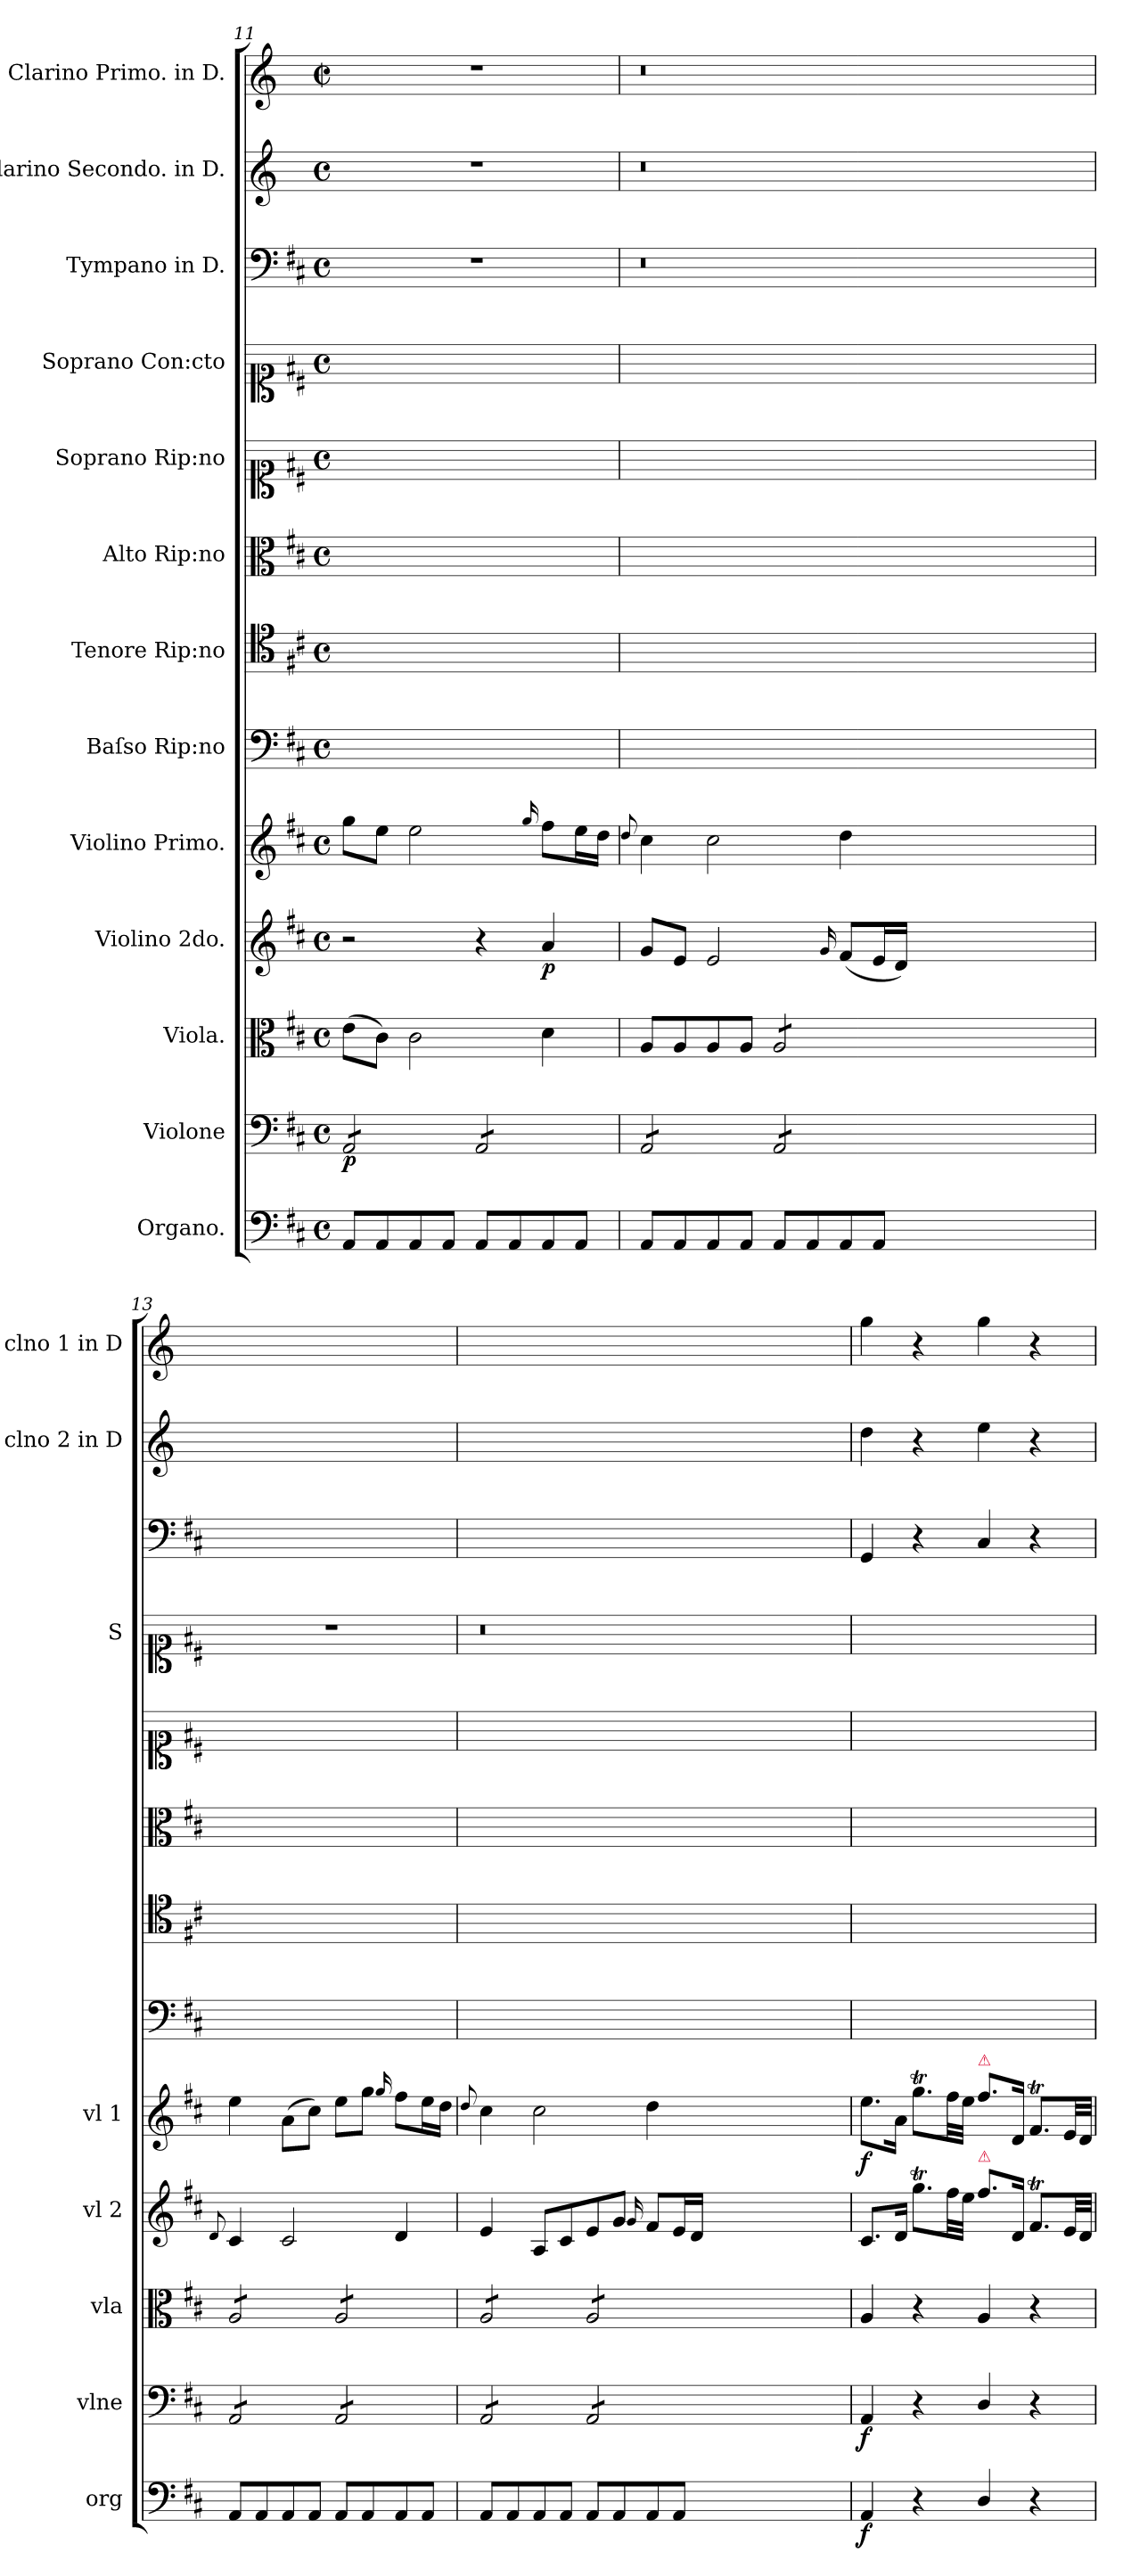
**kern	**dynam	**kern	**dynam	**kern	**dynam	**kern	**dynam	**kern	**dynam	**kern	**kern	**kern	**kern	**kern	**kern	**kern	**kern
*part13	*part13	*part12	*part12	*part11	*part11	*part10	*part10	*part9	*part9	*part8	*part7	*part6	*part5	*part4	*part3	*part2	*part1
*staff13	*staff13	*staff12	*staff12	*staff11	*staff11	*staff10	*staff10	*staff9	*staff9	*staff8	*staff7	*staff6	*staff5	*staff4	*staff3	*staff2	*staff1
*I"Organo.	*	*I"Violone	*	*I"Viola.	*	*I"Violino 2do.	*	*I"Violino Primo.	*	*I"Baſso Rip:no	*I"Tenore Rip:no	*I"Alto Rip:no	*I"Soprano Rip:no	*I"Soprano Con:cto	*I"Tympano in D.	*I"Clarino Secondo. in D.	*I"Clarino Primo. in D.
*I'org	*	*I'vlne	*	*I'vla	*	*I'vl 2	*	*I'vl 1	*	*	*	*	*	*I'S	*	*I'clno 2 in D	*I'clno 1 in D
*clefF4	*	*clefF4	*	*clefC3	*	*clefG2	*	*clefG2	*	*clefF4	*clefC4	*clefC3	*clefC1	*clefC1	*clefF4	*clefG2	*clefG2
*	*	*	*	*	*	*	*	*	*	*	*	*	*	*	*ITrd-1c-1	*ITrd-1c-2	*ITrd-1c-2
*k[f#c#]	*	*k[f#c#]	*	*k[f#c#]	*	*k[f#c#]	*	*k[f#c#]	*	*k[f#c#]	*k[f#c#]	*k[f#c#]	*k[f#c#]	*k[f#c#]	*k[b-e-a-]	*k[f#c#]	*k[f#c#]
*M4/4	*	*M4/4	*	*M4/4	*	*M4/4	*	*M4/4	*	*M4/4	*M4/4	*M4/4	*M4/4	*M4/4	*M4/4	*M4/4	*M4/4
*met(c)	*	*met(c)	*	*met(c)	*	*met(c)	*	*met(c)	*	*met(c)	*met(c)	*met(c)	*met(c)	*met(c)	*met(c)	*met(c)	*met(c|)
=11	=11	=11	=11	=11	=11	=11	=11	=11	=11	=11	=11	=11	=11	=11	=11	=11	=11
!	!	!	!LO:DY:b	!	!	!	!	!	!	!	!	!	!	!	!	!	!
*	*	*tremolo	*	*	*	*	*	*	*	*	*	*	*	*	*	*	*
8AA/L	pia	8AA/L	p	(8e\L	.	2r	.	8gg\L	.	1ryy	1ryy	1ryy	1ryy	1ryy	1r	1r	1r
8AA/	.	8AA/	.	8c#\J)	.	.	.	8ee\J	.	.	.	.	.	.	.	.	.
8AA/	.	8AA/	.	2c#\	.	.	.	2ee\	.	.	.	.	.	.	.	.	.
8AA/J	.	8AA/J	.	.	.	.	.	.	.	.	.	.	.	.	.	.	.
8AA/L	.	8AA/L	.	.	.	4r	.	.	.	.	.	.	.	.	.	.	.
8AA/	.	8AA/	.	.	.	.	.	.	.	.	.	.	.	.	.	.	.
.	.	.	.	.	.	.	.	16qqgg/	.	.	.	.	.	.	.	.	.
!	!	!	!	!	!	!	!LO:DY:b	!	!	!	!	!	!	!	!	!	!
8AA/	.	8AA/	.	4d\	.	4a/	p	8ff#\L	.	.	.	.	.	.	.	.	.
8AA/J	.	8AA/J	.	.	.	.	.	16ee\L	.	.	.	.	.	.	.	.	.
.	.	.	.	.	.	.	.	16dd\JJ	.	.	.	.	.	.	.	.	.
=12	=12	=12	=12	=12	=12	=12	=12	=12	=12	=12	=12	=12	=12	=12	=12	=12	=12
.	.	.	.	.	.	.	.	8qqdd/	.	.	.	.	.	.	.	.	.
8AA/L	.	8AA/L	.	8A/L	.	8g/L	.	4cc#\	.	1ryy	1ryy	1ryy	1ryy	0.ryy	0.r	0.r	0.r
8AA/	.	8AA/	.	8A/	.	8e/J	.	.	.	.	.	.	.	.	.	.	.
8AA/	.	8AA/	.	8A/	.	2e/	.	2cc#\	.	.	.	.	.	.	.	.	.
8AA/J	.	8AA/J	.	8A/J	.	.	.	.	.	.	.	.	.	.	.	.	.
*	*	*	*	*tremolo	*	*	*	*	*	*	*	*	*	*	*	*	*
8AA/L	.	8AA/L	.	8A/L	.	.	.	.	.	.	.	.	.	.	.	.	.
8AA/	.	8AA/	.	8A/	.	.	.	.	.	.	.	.	.	.	.	.	.
.	.	.	.	.	.	16qqg/	.	.	.	.	.	.	.	.	.	.	.
8AA/	.	8AA/	.	8A/	.	(8f#/L	.	4dd\	.	.	.	.	.	.	.	.	.
8AA/J	.	8AA/J	.	8A/J	.	16e/L	.	.	.	.	.	.	.	.	.	.	.
.	.	.	.	.	.	16d/JJ)	.	.	.	.	.	.	.	.	.	.	.
0ryy	.	0ryy	.	0ryy	.	0ryy	.	0ryy	.	0ryy	0ryy	0ryy	0ryy	.	.	.	.
=13	=13	=13	=13	=13	=13	=13	=13	=13	=13	=13	=13	=13	=13	=13	=13	=13	=13
.	.	.	.	.	.	8qqd/	.	.	.	.	.	.	.	.	.	.	.
8AA/L	.	8AA/L	.	8A/L	.	4c#/	.	4ee\	.	1ryy	1ryy	1ryy	1ryy	1r	1ryy	1ryy	1ryy
8AA/	.	8AA/	.	8A/	.	.	.	.	.	.	.	.	.	.	.	.	.
8AA/	.	8AA/	.	8A/	.	2c#/	.	(8a\L	.	.	.	.	.	.	.	.	.
8AA/J	.	8AA/J	.	8A/J	.	.	.	8cc#\J)	.	.	.	.	.	.	.	.	.
8AA/L	.	8AA/L	.	8A/L	.	.	.	8ee\L	.	.	.	.	.	.	.	.	.
8AA/	.	8AA/	.	8A/	.	.	.	8gg\J	.	.	.	.	.	.	.	.	.
.	.	.	.	.	.	.	.	16qqgg/	.	.	.	.	.	.	.	.	.
8AA/	.	8AA/	.	8A/	.	4d/	.	8ff#\L	.	.	.	.	.	.	.	.	.
8AA/J	.	8AA/J	.	8A/J	.	.	.	16ee\L	.	.	.	.	.	.	.	.	.
.	.	.	.	.	.	.	.	16dd\JJ	.	.	.	.	.	.	.	.	.
=14	=14	=14	=14	=14	=14	=14	=14	=14	=14	=14	=14	=14	=14	=14	=14	=14	=14
.	.	.	.	.	.	.	.	8qqdd/	.	.	.	.	.	.	.	.	.
8AA/L	.	8AA/L	.	8A/L	.	4e/	.	4cc#\	.	1ryy	1ryy	1ryy	1ryy	0.r	0.ryy	0.ryy	0.ryy
8AA/	.	8AA/	.	8A/	.	.	.	.	.	.	.	.	.	.	.	.	.
8AA/	.	8AA/	.	8A/	.	8A/L	.	2cc#\	.	.	.	.	.	.	.	.	.
8AA/J	.	8AA/J	.	8A/J	.	8c#/	.	.	.	.	.	.	.	.	.	.	.
8AA/L	.	8AA/L	.	8A/L	.	8e/	.	.	.	.	.	.	.	.	.	.	.
8AA/	.	8AA/	.	8A/	.	8g/J	.	.	.	.	.	.	.	.	.	.	.
.	.	.	.	.	.	16qqg/	.	.	.	.	.	.	.	.	.	.	.
8AA/	.	8AA/	.	8A/	.	8f#/L	.	4dd\	.	.	.	.	.	.	.	.	.
8AA/J	.	8AA/J	.	8A/J	.	16e/L	.	.	.	.	.	.	.	.	.	.	.
*	*	*	*	*Xtremolo	*	*	*	*	*	*	*	*	*	*	*	*	*
*	*	*Xtremolo	*	*	*	*	*	*	*	*	*	*	*	*	*	*	*
.	.	.	.	.	.	16d/JJ	.	.	.	.	.	.	.	.	.	.	.
0ryy	.	0ryy	.	0ryy	.	0ryy	.	0ryy	.	0ryy	0ryy	0ryy	0ryy	.	.	.	.
=15	=15	=15	=15	=15	=15	=15	=15	=15	=15	=15	=15	=15	=15	=15	=15	=15	=15
!	!	!	!LO:DY:b	!	!	!	!LO:DY:b	!	!LO:DY:b	!	!	!	!	!	!	!	!
4AA/	f	4AA/	f	4A/	f&colon;	8.c#/L	f&colon;	8.ee\L	f	1ryy	1ryy	1ryy	1ryy	1ryy	4AA-/	4ee\	4aa\
.	.	.	.	.	.	16d/Jk	.	16a\Jk	.	.	.	.	.	.	.	.	.
4r	.	4r	.	4r	.	8.ggT\L	.	8.ggT\L	.	.	.	.	.	.	4r	4r	4r
.	.	.	.	.	.	32ff#\LL	.	32ff#\LL	.	.	.	.	.	.	.	.	.
.	.	.	.	.	.	32ee\JJJ	.	32ee\JJJ	.	.	.	.	.	.	.	.	.
!	!	!	!	!	!	!	!	!LO:TX:a:color=crimson:t=⚠	!	!	!	!	!	!	!	!	!
!	!	!	!	!	!	!LO:TX:a:color=crimson:t=⚠	!	!	!	!	!	!	!	!	!	!	!
4D/	.	4D/	.	4A/	.	8.ff#\L	.	8.ff#\L	.	.	.	.	.	.	4D/	4ff#\	4aa\
.	.	.	.	.	.	16d/Jk	.	16d/Jk	.	.	.	.	.	.	.	.	.
4r	.	4r	.	4r	.	8.f#t/L	.	8.f#t/L	.	.	.	.	.	.	4r	4r	4r
.	.	.	.	.	.	32e/LL	.	32e/LL	.	.	.	.	.	.	.	.	.
.	.	.	.	.	.	32d/JJJ	.	32d/JJJ	.	.	.	.	.	.	.	.	.
=	=	=	=	=	=	=	=	=	=	=	=	=	=	=	=	=	=
*-	*-	*-	*-	*-	*-	*-	*-	*-	*-	*-	*-	*-	*-	*-	*-	*-	*-
